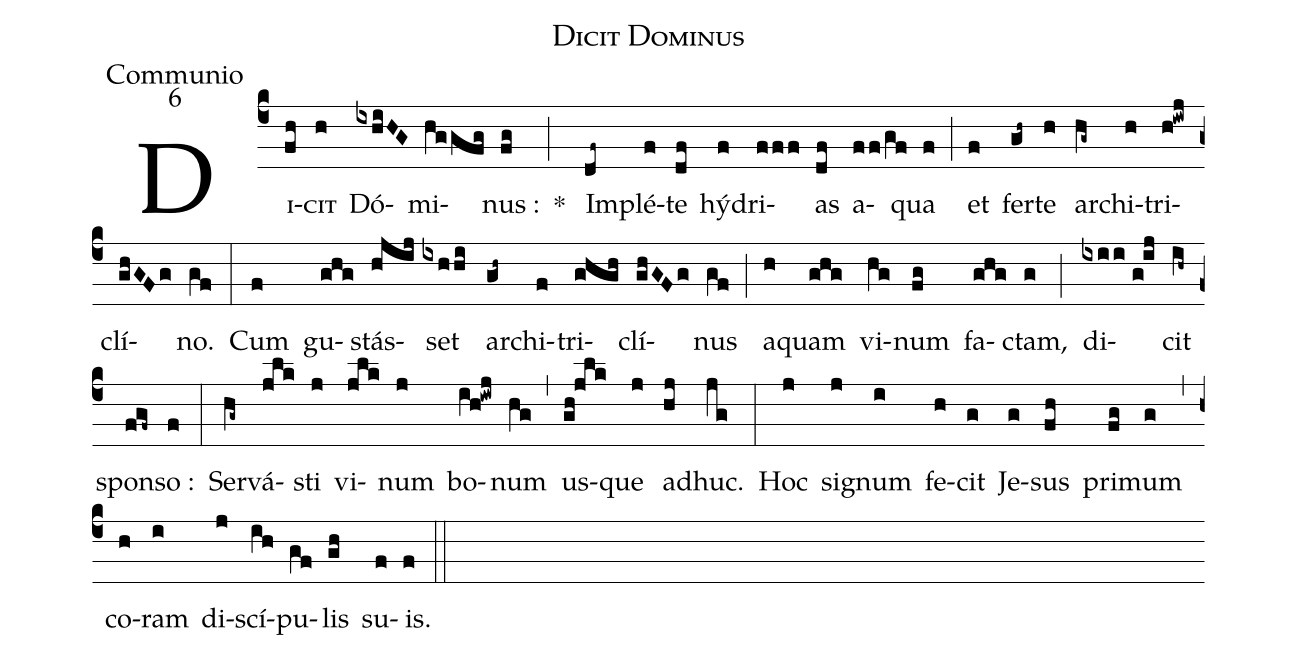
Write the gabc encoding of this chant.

name:Dicit Dominus;
office-part:Communio;
mode:6;
%%
(c4) D<sc>i</sc>(fh)<sc>cit</sc>(h) Dó(ixhiHG)mi(hggfg)nus :(fg) *(;) ~Im(df~)plé(f)te(df) hý(f)dri(fff)as(df) a(ff/gf)qua(f) (;) et(f) fer(gh~)te(h) ar(hg~)chi(h)tri(h!iwj)clí(ghGFg)no.(gf) (:) Cum(f) gu(ghg)stás(hjij)set(ixhhi) ar(gh~)chi(f)tri(ghgh)clí(ghGFg)nus(gf) (;) a(h)quam(ghg) vi(hg)num(fg) fa(ghg)ctam,(g) (;) di(ixii//g!ij)cit(ih~) spon(fgf~)so :(f) (:) Ser(hg~)vá(jlk)sti(j) vi(jlk)num(j) bo(ih!iwj)num(hg) (,) us(gh!jlk)que(j) ad(hj)huc.(jg) (:) Hoc(j) si(j)gnum(i) fe(h)cit(g) Je(g)sus(fh) pri(fg)mum(g) (,) co(h)ram(i) di(j)scí(ih)pu(gf)lis(gh) su(f)is.(f) (::)
